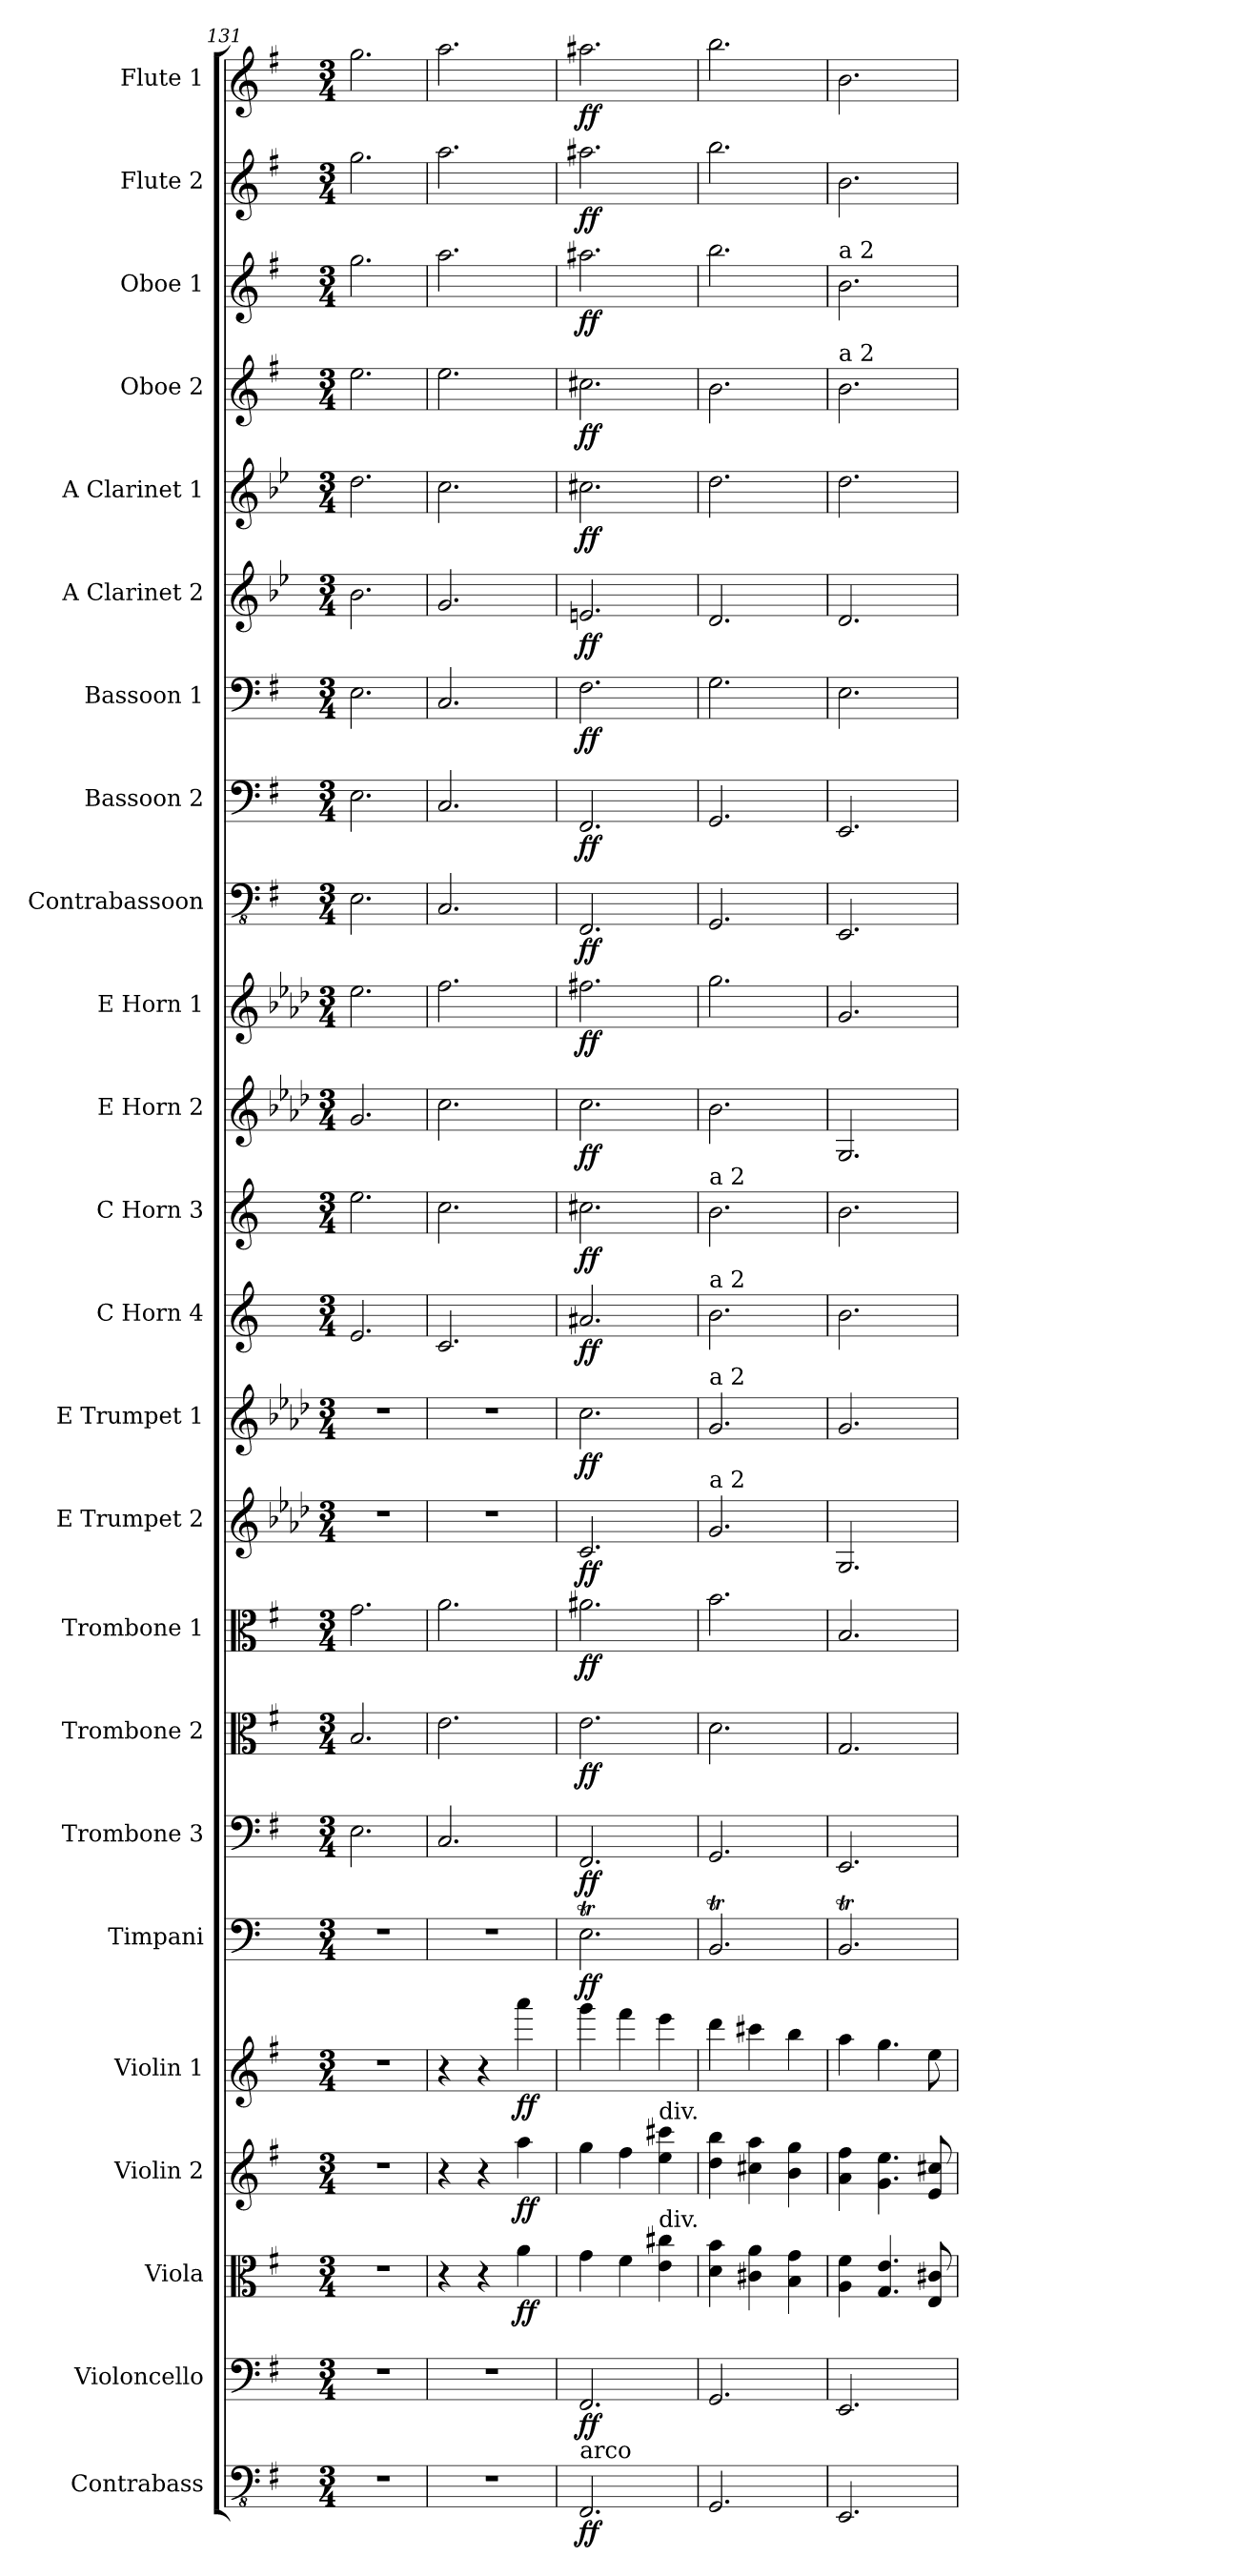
**kern	**dynam	**kern	**dynam	**kern	**dynam	**kern	**dynam	**kern	**dynam	**kern	**dynam	**kern	**dynam	**kern	**dynam	**kern	**dynam	**kern	**dynam	**kern	**dynam	**kern	**dynam	**kern	**dynam	**kern	**dynam	**kern	**dynam	**kern	**dynam	**kern	**dynam	**kern	**dynam	**kern	**dynam	**kern	**dynam	**kern	**dynam	**kern	**dynam	**kern	**dynam	**kern	**dynam
*part24	*part24	*part23	*part23	*part22	*part22	*part21	*part21	*part20	*part20	*part19	*part19	*part18	*part18	*part17	*part17	*part16	*part16	*part15	*part15	*part14	*part14	*part13	*part13	*part12	*part12	*part11	*part11	*part10	*part10	*part9	*part9	*part8	*part8	*part7	*part7	*part6	*part6	*part5	*part5	*part4	*part4	*part3	*part3	*part2	*part2	*part1	*part1
*staff24	*staff24	*staff23	*staff23	*staff22	*staff22	*staff21	*staff21	*staff20	*staff20	*staff19	*staff19	*staff18	*staff18	*staff17	*staff17	*staff16	*staff16	*staff15	*staff15	*staff14	*staff14	*staff13	*staff13	*staff12	*staff12	*staff11	*staff11	*staff10	*staff10	*staff9	*staff9	*staff8	*staff8	*staff7	*staff7	*staff6	*staff6	*staff5	*staff5	*staff4	*staff4	*staff3	*staff3	*staff2	*staff2	*staff1	*staff1
*I"Contrabass	*	*I"Violoncello	*	*I"Viola	*	*I"Violin 2	*	*I"Violin 1	*	*I"Timpani	*	*I"Trombone 3	*	*I"Trombone 2	*	*I"Trombone 1	*	*I"E Trumpet 2	*	*I"E Trumpet 1	*	*I"C Horn 4	*	*I"C Horn 3	*	*I"E Horn 2	*	*I"E Horn 1	*	*I"Contrabassoon	*	*I"Bassoon 2	*	*I"Bassoon 1	*	*I"A Clarinet 2	*	*I"A Clarinet 1	*	*I"Oboe 2	*	*I"Oboe 1	*	*I"Flute 2	*	*I"Flute 1	*
*I'Cb	*	*I'Vc	*	*I'Vla	*	*I'Vln 2	*	*I'Vln 1	*	*I'Timp	*	*I'Trb 3	*	*I'Trb 2	*	*I'Trb 1	*	*I'Tpt 2	*	*I'Tpt 1	*	*I'Hn 4	*	*I'Hn 3	*	*I'Hn 2	*	*I'Hn 1	*	*I'C.Bsn	*	*I'Bsn 2	*	*I'Bsn 1	*	*I'Cl 2	*	*I'Cl 1	*	*I'Ob 2	*	*I'Ob 1	*	*I'Fl 2	*	*I'Fl 1	*
*clefFv4	*	*clefF4	*	*clefC3	*	*clefG2	*	*clefG2	*	*clefF4	*	*clefF4	*	*clefC3	*	*clefC3	*	*clefG2	*	*clefG2	*	*clefG2	*	*clefG2	*	*clefG2	*	*clefG2	*	*clefFv4	*	*clefF4	*	*clefF4	*	*clefG2	*	*clefG2	*	*clefG2	*	*clefG2	*	*clefG2	*	*clefG2	*
*	*	*	*	*	*	*	*	*	*	*	*	*	*	*	*	*	*	*ITrd-2c-4	*	*ITrd-2c-4	*	*ITrd7c12	*	*ITrd7c12	*	*ITrd5c8	*	*ITrd5c8	*	*	*	*	*	*	*	*ITrd2c3	*	*ITrd2c3	*	*	*	*	*	*	*	*	*
*k[f#]	*	*k[f#]	*	*k[f#]	*	*k[f#]	*	*k[f#]	*	*k[]	*	*k[f#]	*	*k[f#]	*	*k[f#]	*	*k[]	*	*k[]	*	*k[]	*	*k[]	*	*k[]	*	*k[]	*	*k[f#]	*	*k[f#]	*	*k[f#]	*	*k[f#]	*	*k[f#]	*	*k[f#]	*	*k[f#]	*	*k[f#]	*	*k[f#]	*
*M3/4	*	*M3/4	*	*M3/4	*	*M3/4	*	*M3/4	*	*M3/4	*	*M3/4	*	*M3/4	*	*M3/4	*	*M3/4	*	*M3/4	*	*M3/4	*	*M3/4	*	*M3/4	*	*M3/4	*	*M3/4	*	*M3/4	*	*M3/4	*	*M3/4	*	*M3/4	*	*M3/4	*	*M3/4	*	*M3/4	*	*M3/4	*
=131	=131	=131	=131	=131	=131	=131	=131	=131	=131	=131	=131	=131	=131	=131	=131	=131	=131	=131	=131	=131	=131	=131	=131	=131	=131	=131	=131	=131	=131	=131	=131	=131	=131	=131	=131	=131	=131	=131	=131	=131	=131	=131	=131	=131	=131	=131	=131
2.r	.	2.r	.	2.r	.	2.r	.	2.r	.	2.r	.	2.E\	.	2.B/	.	2.g\	.	2.r	.	2.r	.	2.E/	.	2.e\	.	2.B/	.	2.g\	.	2.EE\	.	2.E\	.	2.E\	.	2.g\	.	2.b\	.	2.ee\	.	2.gg\	.	2.gg\	.	2.gg\	.
=132	=132	=132	=132	=132	=132	=132	=132	=132	=132	=132	=132	=132	=132	=132	=132	=132	=132	=132	=132	=132	=132	=132	=132	=132	=132	=132	=132	=132	=132	=132	=132	=132	=132	=132	=132	=132	=132	=132	=132	=132	=132	=132	=132	=132	=132	=132	=132
2.r	.	2.r	.	4r	.	4r	.	4r	.	2.r	.	2.C/	.	2.e\	.	2.a\	.	2.r	.	2.r	.	2.C/	.	2.c\	.	2.e\	.	2.a\	.	2.CC/	.	2.C/	.	2.C/	.	2.e/	.	2.a\	.	2.ee\	.	2.aa\	.	2.aa\	.	2.aa\	.
.	.	.	.	4r	.	4r	.	4r	.	.	.	.	.	.	.	.	.	.	.	.	.	.	.	.	.	.	.	.	.	.	.	.	.	.	.	.	.	.	.	.	.	.	.	.	.	.	.
!	!	!	!	!	!LO:DY:b	!	!LO:DY:b	!	!LO:DY:b	!	!	!	!	!	!	!	!	!	!	!	!	!	!	!	!	!	!	!	!	!	!	!	!	!	!	!	!	!	!	!	!	!	!	!	!	!	!
.	.	.	.	4a\	ff	4aa\	ff	4aaa\	ff	.	.	.	.	.	.	.	.	.	.	.	.	.	.	.	.	.	.	.	.	.	.	.	.	.	.	.	.	.	.	.	.	.	.	.	.	.	.
=133	=133	=133	=133	=133	=133	=133	=133	=133	=133	=133	=133	=133	=133	=133	=133	=133	=133	=133	=133	=133	=133	=133	=133	=133	=133	=133	=133	=133	=133	=133	=133	=133	=133	=133	=133	=133	=133	=133	=133	=133	=133	=133	=133	=133	=133	=133	=133
!LO:TX:a:t=arco	!	!	!	!	!	!	!	!	!	!	!	!	!	!	!	!	!	!	!	!	!	!	!	!	!	!	!	!	!	!	!	!	!	!	!	!	!	!	!	!	!	!	!	!	!	!	!
!	!LO:DY:b	!	!LO:DY:b	!	!	!	!	!	!	!	!LO:DY:b	!	!LO:DY:b	!	!LO:DY:b	!	!LO:DY:b	!	!LO:DY:b	!	!LO:DY:b	!	!LO:DY:b	!	!LO:DY:b	!	!LO:DY:b	!	!LO:DY:b	!	!LO:DY:b	!	!LO:DY:b	!	!LO:DY:b	!	!LO:DY:b	!	!LO:DY:b	!	!LO:DY:b	!	!LO:DY:b	!	!LO:DY:b	!	!LO:DY:b
2.FFF#/	ff	2.FF#/	ff	4g\	.	4gg\	.	4ggg\	.	2.Et\	ff	2.FF#/	ff	2.e\	ff	2.a#X\	ff	2.e/	ff	2.ee\	ff	2.A#X/	ff	2.c#X\	ff	2.e\	ff	2.a#X\	ff	2.FFF#/	ff	2.FF#/	ff	2.F#\	ff	2.c#X/	ff	2.a#X\	ff	2.cc#X\	ff	2.aa#X\	ff	2.aa#X\	ff	2.aa#X\	ff
.	.	.	.	4f#\	.	4ff#\	.	4fff#\	.	.	.	.	.	.	.	.	.	.	.	.	.	.	.	.	.	.	.	.	.	.	.	.	.	.	.	.	.	.	.	.	.	.	.	.	.	.	.
!	!	!	!	!	!	!LO:TX:a:t=div.	!	!	!	!	!	!	!	!	!	!	!	!	!	!	!	!	!	!	!	!	!	!	!	!	!	!	!	!	!	!	!	!	!	!	!	!	!	!	!	!	!
!	!	!	!	!LO:TX:a:t=div.	!	!	!	!	!	!	!	!	!	!	!	!	!	!	!	!	!	!	!	!	!	!	!	!	!	!	!	!	!	!	!	!	!	!	!	!	!	!	!	!	!	!	!
.	.	.	.	4e\ 4cc#X\	.	4ee\ 4ccc#X\	.	4eee\	.	.	.	.	.	.	.	.	.	.	.	.	.	.	.	.	.	.	.	.	.	.	.	.	.	.	.	.	.	.	.	.	.	.	.	.	.	.	.
=134	=134	=134	=134	=134	=134	=134	=134	=134	=134	=134	=134	=134	=134	=134	=134	=134	=134	=134	=134	=134	=134	=134	=134	=134	=134	=134	=134	=134	=134	=134	=134	=134	=134	=134	=134	=134	=134	=134	=134	=134	=134	=134	=134	=134	=134	=134	=134
!	!	!	!	!	!	!	!	!	!	!	!	!	!	!	!	!	!	!	!	!	!	!	!	!LO:TX:a:t=a 2	!	!	!	!	!	!	!	!	!	!	!	!	!	!	!	!	!	!	!	!	!	!	!
!	!	!	!	!	!	!	!	!	!	!	!	!	!	!	!	!	!	!	!	!	!	!LO:TX:a:t=a 2	!	!	!	!	!	!	!	!	!	!	!	!	!	!	!	!	!	!	!	!	!	!	!	!	!
!	!	!	!	!	!	!	!	!	!	!	!	!	!	!	!	!	!	!	!	!LO:TX:a:t=a 2	!	!	!	!	!	!	!	!	!	!	!	!	!	!	!	!	!	!	!	!	!	!	!	!	!	!	!
!	!	!	!	!	!	!	!	!	!	!	!	!	!	!	!	!	!	!LO:TX:a:t=a 2	!	!	!	!	!	!	!	!	!	!	!	!	!	!	!	!	!	!	!	!	!	!	!	!	!	!	!	!	!
2.GGG/	.	2.GG/	.	4d\ 4b\	.	4dd\ 4bb\	.	4ddd\	.	2.BBt/	.	2.GG/	.	2.d\	.	2.b\	.	2.b/	.	2.b/	.	2.B\	.	2.B\	.	2.d\	.	2.b\	.	2.GGG/	.	2.GG/	.	2.G\	.	2.B/	.	2.b\	.	2.b\	.	2.bb\	.	2.bb\	.	2.bb\	.
.	.	.	.	4c#X\ 4a\	.	4cc#X\ 4aa\	.	4ccc#X\	.	.	.	.	.	.	.	.	.	.	.	.	.	.	.	.	.	.	.	.	.	.	.	.	.	.	.	.	.	.	.	.	.	.	.	.	.	.	.
.	.	.	.	4B\ 4g\	.	4b\ 4gg\	.	4bb\	.	.	.	.	.	.	.	.	.	.	.	.	.	.	.	.	.	.	.	.	.	.	.	.	.	.	.	.	.	.	.	.	.	.	.	.	.	.	.
=135	=135	=135	=135	=135	=135	=135	=135	=135	=135	=135	=135	=135	=135	=135	=135	=135	=135	=135	=135	=135	=135	=135	=135	=135	=135	=135	=135	=135	=135	=135	=135	=135	=135	=135	=135	=135	=135	=135	=135	=135	=135	=135	=135	=135	=135	=135	=135
!	!	!	!	!	!	!	!	!	!	!	!	!	!	!	!	!	!	!	!	!	!	!	!	!	!	!	!	!	!	!	!	!	!	!	!	!	!	!	!	!	!	!LO:TX:a:t=a 2	!	!	!	!	!
!	!	!	!	!	!	!	!	!	!	!	!	!	!	!	!	!	!	!	!	!	!	!	!	!	!	!	!	!	!	!	!	!	!	!	!	!	!	!	!	!LO:TX:a:t=a 2	!	!	!	!	!	!	!
2.EEE/	.	2.EE/	.	4A\ 4f#\	.	4a\ 4ff#\	.	4aa\	.	2.BBt/	.	2.EE/	.	2.G/	.	2.B/	.	2.B/	.	2.b/	.	2.B\	.	2.B\	.	2.BB/	.	2.B/	.	2.EEE/	.	2.EE/	.	2.E\	.	2.B/	.	2.b\	.	2.b\	.	2.b\	.	2.b\	.	2.b\	.
.	.	.	.	4.G/ 4.e/	.	4.g\ 4.ee\	.	4.gg\	.	.	.	.	.	.	.	.	.	.	.	.	.	.	.	.	.	.	.	.	.	.	.	.	.	.	.	.	.	.	.	.	.	.	.	.	.	.	.
.	.	.	.	8E/ 8c#X/	.	8e/ 8cc#X/	.	8ee\	.	.	.	.	.	.	.	.	.	.	.	.	.	.	.	.	.	.	.	.	.	.	.	.	.	.	.	.	.	.	.	.	.	.	.	.	.	.	.
=	=	=	=	=	=	=	=	=	=	=	=	=	=	=	=	=	=	=	=	=	=	=	=	=	=	=	=	=	=	=	=	=	=	=	=	=	=	=	=	=	=	=	=	=	=	=	=
*-	*-	*-	*-	*-	*-	*-	*-	*-	*-	*-	*-	*-	*-	*-	*-	*-	*-	*-	*-	*-	*-	*-	*-	*-	*-	*-	*-	*-	*-	*-	*-	*-	*-	*-	*-	*-	*-	*-	*-	*-	*-	*-	*-	*-	*-	*-	*-
